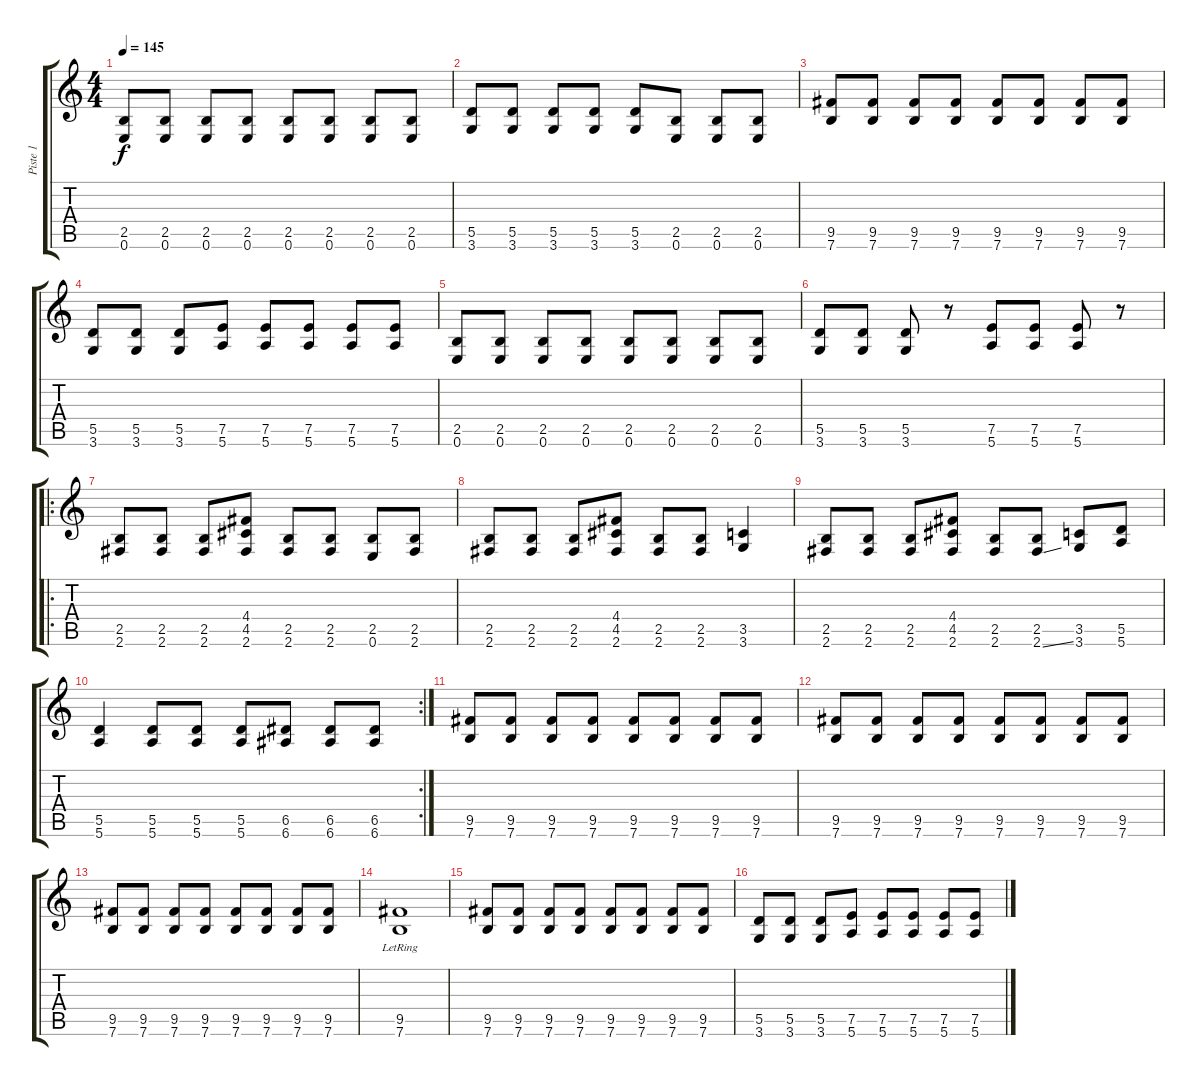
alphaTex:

\track ("Piste 1" "Piste 1") {instrument overdrivenguitar}
\staff {score tabs}
\tuning (E4 B3 G3 D3 A2 E2) {hide}
\ts (4 4)
\tempo 145
\clef g2
\ks c
(2.5 0.6).8{dy f} (2.5 0.6).8 (2.5 0.6).8 (2.5 0.6).8 (2.5 0.6).8 (2.5 0.6).8 (2.5 0.6).8 (2.5 0.6).8 |
(5.5 3.6).8 (5.5 3.6).8 (5.5 3.6).8 (5.5 3.6).8 (5.5 3.6).8 (2.5 0.6).8 (2.5 0.6).8 (2.5 0.6).8 |
(9.5 7.6).8 (9.5 7.6).8 (9.5 7.6).8 (9.5 7.6).8 (9.5 7.6).8 (9.5 7.6).8 (9.5 7.6).8 (9.5 7.6).8 |
(5.5 3.6).8 (5.5 3.6).8 (5.5 3.6).8 (7.5 5.6).8 (7.5 5.6).8 (7.5 5.6).8 (7.5 5.6).8 (7.5 5.6).8 |
(2.5 0.6).8 (2.5 0.6).8 (2.5 0.6).8 (2.5 0.6).8 (2.5 0.6).8 (2.5 0.6).8 (2.5 0.6).8 (2.5 0.6).8 |
(5.5 3.6).8 (5.5 3.6).8 (5.5 3.6).8 r.8 (7.5 5.6).8 (7.5 5.6).8 (7.5 5.6).8 r.8 |
\ro
(2.5 2.6).8 (2.5 2.6).8 (2.5 2.6).8 (4.4 4.5 2.6).8 (2.5 2.6).8 (2.5 2.6).8 (2.5 0.6).8 (2.5 2.6).8 |
(2.5 2.6).8 (2.5 2.6).8 (2.5 2.6).8 (4.4 4.5 2.6).8 (2.5 2.6).8 (2.5 2.6).8 (3.5 3.6).4 |
(2.5 2.6).8 (2.5 2.6).8 (2.5 2.6).8 (4.4 4.5 2.6).8 (2.5 2.6).8 (2.5 2.6{ss}).8 (3.5 3.6).8 (5.5 5.6).8 |
\rc 2
(5.5 5.6).4 (5.5 5.6).8 (5.5 5.6).8 (5.5 5.6).8 (6.5 6.6).8 (6.5 6.6).8 (6.5 6.6).8 |
(9.5 7.6).8 (9.5 7.6).8 (9.5 7.6).8 (9.5 7.6).8 (9.5 7.6).8 (9.5 7.6).8 (9.5 7.6).8 (9.5 7.6).8 |
(9.5 7.6).8 (9.5 7.6).8 (9.5 7.6).8 (9.5 7.6).8 (9.5 7.6).8 (9.5 7.6).8 (9.5 7.6).8 (9.5 7.6).8 |
(9.5 7.6).8 (9.5 7.6).8 (9.5 7.6).8 (9.5 7.6).8 (9.5 7.6).8 (9.5 7.6).8 (9.5 7.6).8 (9.5 7.6).8 |
(9.5{lr} 7.6{lr}).1 |
(9.5 7.6).8 (9.5 7.6).8 (9.5 7.6).8 (9.5 7.6).8 (9.5 7.6).8 (9.5 7.6).8 (9.5 7.6).8 (9.5 7.6).8 |
(5.5 3.6).8 (5.5 3.6).8 (5.5 3.6).8 (7.5 5.6).8 (7.5 5.6).8 (7.5 5.6).8 (7.5 5.6).8 (7.5 5.6).8
